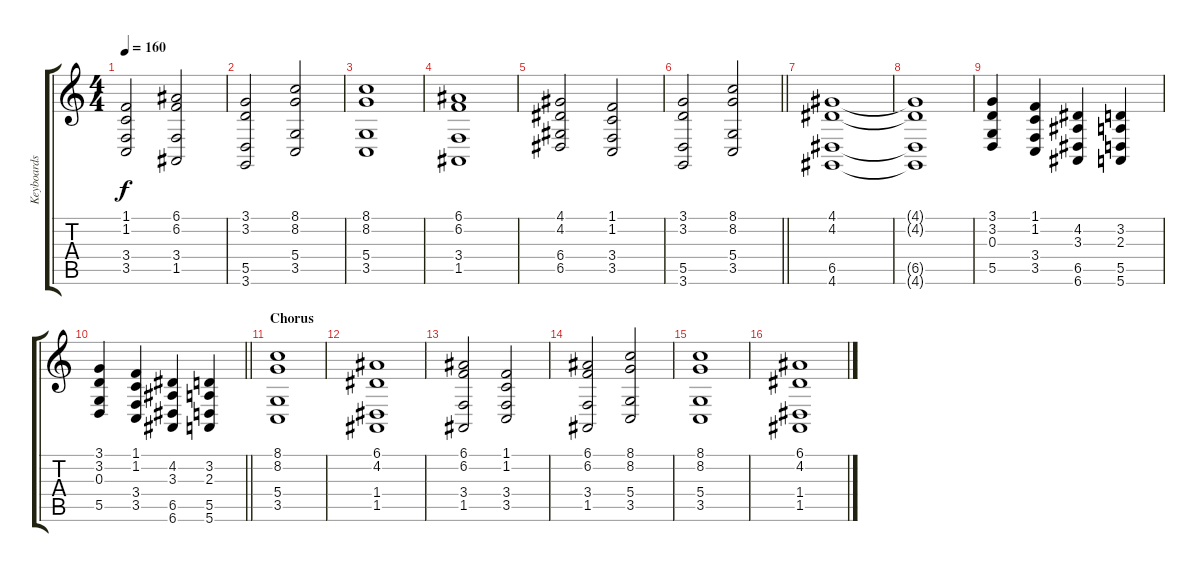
\track ("Keyboards - Vadim Pruzhanov" "Keyboards ") {instrument stringensemble1}
\staff {score tabs}
\tuning (E4 B3 G3 D3 A2 E2) {hide}
\ts (4 4)
\tempo 160
\clef g2
\ks c
(1.1 1.2 3.4 3.5).2{dy f} (6.1 6.2 3.4 1.5).2 |
(3.1 3.2 5.5 3.6).2 (8.1 8.2 5.4 3.5).2 |
(8.1 8.2 5.4 3.5).1 |
(6.1 6.2 3.4 1.5).1 |
(4.1 4.2 6.4 6.5).2 (1.1 1.2 3.4 3.5).2 |
\barLineRight lightlight
(3.1 3.2 5.5 3.6).2 (8.1 8.2 5.4 3.5).2 |
\section ("" "")
(4.1 4.2 6.5 4.6).1 |
(4.1{t} 4.2{t} 6.5{t} 4.6{t}).1 |
(3.1 3.2 0.3 5.5).4 (1.1 1.2 3.4 3.5).4 (4.2 3.3 6.5 6.6).4 (3.2 2.3 5.5 5.6).4 |
\barLineRight lightlight
(3.1 3.2 0.3 5.5).4 (1.1 1.2 3.4 3.5).4 (4.2 3.3 6.5 6.6).4 (3.2 2.3 5.5 5.6).4 |
\section ("" "Chorus")
(8.1 8.2 5.4 3.5).1 |
(6.1 4.2 1.4 1.5).1 |
(6.1 6.2 3.4 1.5).2 (1.1 1.2 3.4 3.5).2 |
(6.1 6.2 3.4 1.5).2 (8.1 8.2 5.4 3.5).2 |
(8.1 8.2 5.4 3.5).1 |
(6.1 4.2 1.4 1.5).1
